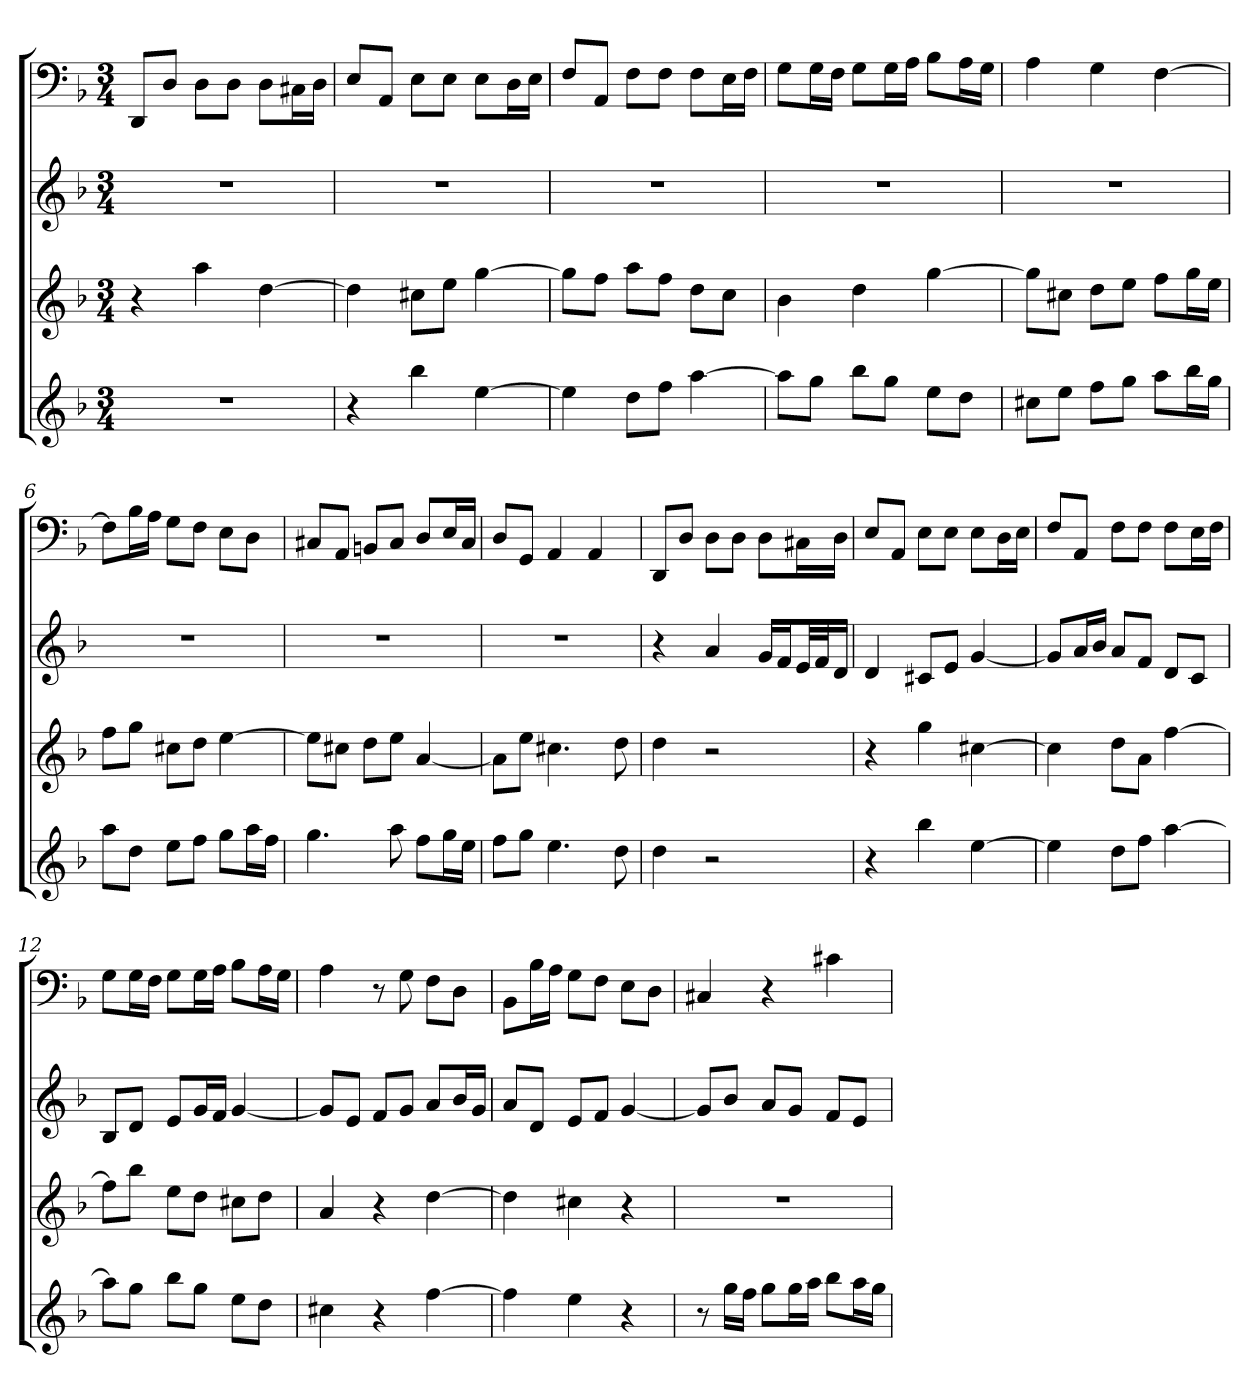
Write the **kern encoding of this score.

**kern	**kern	**kern	**kern
*part4	*part3	*part2	*part1
*staff4	*staff3	*staff2	*staff1
*clefG2	*clefG2	*clefG2	*clefF4
*k[b-]	*k[b-]	*k[b-]	*k[b-]
*d:	*d:	*d:	*d:
*M3/4	*M3/4	*M3/4	*M3/4
=1	=1	=1	=1
2.r	4r	2.r	8DD/L
.	.	.	8D/J
.	4aa	.	8D\L
.	.	.	8D\J
.	[4dd	.	8D\L
.	.	.	16C#X\L
.	.	.	16D\JJ
=2	=2	=2	=2
4r	4dd]	2.r	8E/L
.	.	.	8AA/J
4bb-	8cc#X\L	.	8E\L
.	8ee\J	.	8E\J
[4ee	[4gg	.	8E\L
.	.	.	16D\L
.	.	.	16E\JJ
=3	=3	=3	=3
4ee]	8gg\L]	2.r	8F/L
.	8ff\J	.	8AA/J
8dd\L	8aa\L	.	8F\L
8ff\J	8ff\J	.	8F\J
[4aa	8dd\L	.	8F\L
.	8cc\J	.	16E\L
.	.	.	16F\JJ
=4	=4	=4	=4
8aa\L]	4b-	2.r	8G\L
8gg\J	.	.	16G\L
.	.	.	16F\JJ
8bb-\L	4dd	.	8G\L
8gg\J	.	.	16G\L
.	.	.	16A\JJ
8ee\L	[4gg	.	8B-\L
8dd\J	.	.	16A\L
.	.	.	16G\JJ
=5	=5	=5	=5
8cc#X\L	8gg\L]	2.r	4A
8ee\J	8cc#X\J	.	.
8ff\L	8dd\L	.	4G
8gg\J	8ee\J	.	.
8aa\L	8ff\L	.	[4F
16bb-\L	16gg\L	.	.
16gg\JJ	16ee\JJ	.	.
=6	=6	=6	=6
8aa\L	8ff\L	2.r	8F\L]
8dd\J	8gg\J	.	16B-\L
.	.	.	16A\JJ
8ee\L	8cc#X\L	.	8G\L
8ff\J	8dd\J	.	8F\J
8gg\L	[4ee	.	8E\L
16aa\L	.	.	8D\J
16ff\JJ	.	.	.
=7	=7	=7	=7
4.gg	8ee\L]	2.r	8C#X/L
.	8cc#X\J	.	8AA/J
.	8dd\L	.	8BBn/L
8aa	8ee\J	.	8C#/J
8ff\L	[4a	.	8D/L
16gg\L	.	.	16E/L
16ee\JJ	.	.	16C#/JJ
=8	=8	=8	=8
8ff\L	8a\L]	2.r	8D/L
8gg\J	8ee\J	.	8GG/J
4.ee	4.cc#X	.	4AA
.	.	.	4AA
8dd	8dd	.	.
=9	=9	=9	=9
4dd	4dd	4r	8DD/L
.	.	.	8D/J
2r	2r	4a	8D\L
.	.	.	8D\J
.	.	16g/LL	8D\L
.	.	16f/J	.
.	.	32e/LL	16C#X\L
.	.	32f/J	.
.	.	16d/JJ	16D\JJ
=10	=10	=10	=10
4r	4r	4d	8E/L
.	.	.	8AA/J
4bb-	4gg	8c#X/L	8E\L
.	.	8e/J	8E\J
[4ee	[4cc#X	[4g	8E\L
.	.	.	16D\L
.	.	.	16E\JJ
=11	=11	=11	=11
4ee]	4cc#]	8g/L]	8F/L
.	.	16a/L	8AA/J
.	.	16b-/JJ	.
8dd\L	8dd\L	8a/L	8F\L
8ff\J	8a\J	8f/J	8F\J
[4aa	[4ff	8d/L	8F\L
.	.	8c/J	16E\L
.	.	.	16F\JJ
=12	=12	=12	=12
8aa\L]	8ff\L]	8B-/L	8G\L
8gg\J	8bb-\J	8d/J	16G\L
.	.	.	16F\JJ
8bb-\L	8ee\L	8e/L	8G\L
8gg\J	8dd\J	16g/L	16G\L
.	.	16f/JJ	16A\JJ
8ee\L	8cc#X\L	[4g	8B-\L
8dd\J	8dd\J	.	16A\L
.	.	.	16G\JJ
=13	=13	=13	=13
4cc#X	4a	8g/L]	4A
.	.	8e/J	.
4r	4r	8f/L	8r
.	.	8g/J	8G
[4ff	[4dd	8a/L	8F\L
.	.	16b-/L	8D\J
.	.	16g/JJ	.
=14	=14	=14	=14
4ff]	4dd]	8a/L	8BB-\L
.	.	8d/J	16B-\L
.	.	.	16A\JJ
4ee	4cc#X	8e/L	8G\L
.	.	8f/J	8F\J
4r	4r	[4g	8E\L
.	.	.	8D\J
=15	=15	=15	=15
8r	2.r	8g/L]	4C#X
16gg\LL	.	8b-/J	.
16ff\JJ	.	.	.
8gg\L	.	8a/L	4r
16gg\L	.	8g/J	.
16aa\JJ	.	.	.
8bb-\L	.	8f/L	4c#X
16aa\L	.	8e/J	.
16gg\JJ	.	.	.
=	=	=	=
*-	*-	*-	*-
